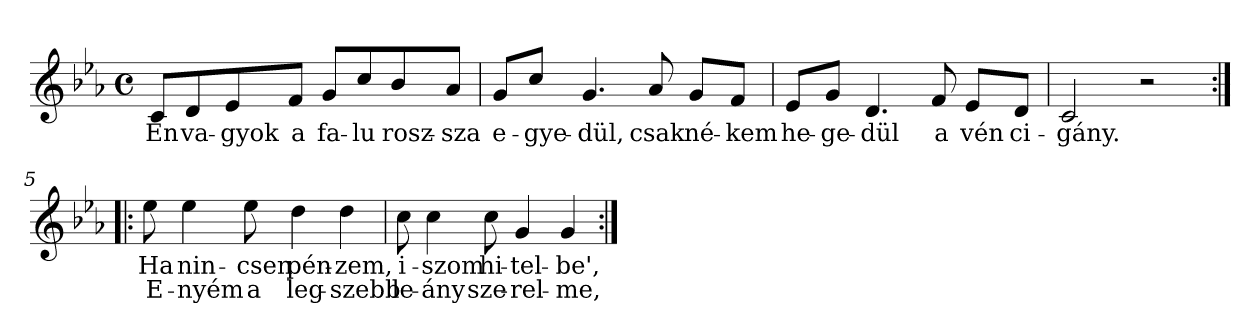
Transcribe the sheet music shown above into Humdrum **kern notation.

**kern	**text	**text
*part1	*part1	*part1
*staff1	*staff1	*staff1
*clefG2	*	*
*k[b-e-a-]	*	*
*c:	*	*
*M4/4	*	*
*met(c)	*	*
=1	=1	=1
!	!LO:LY:b	!
8c/L	Én	.
!	!LO:LY:b	!
8d/	va-	.
!	!LO:LY:b	!
8e-/	-gyok	.
!	!LO:LY:b	!
8f/J	a	.
!	!LO:LY:b	!
8g/L	fa-	.
!	!LO:LY:b	!
8cc/	-lu	.
!	!LO:LY:b	!
8b-/	rosz-	.
!	!LO:LY:b	!
8a-/J	-sza	.
=2	=2	=2
!	!LO:LY:b	!
8g/L	e-	.
!	!LO:LY:b	!
8cc/J	-gye-	.
!	!LO:LY:b	!
4.g/	-dül,	.
!	!LO:LY:b	!
8a-/	csak	.
!	!LO:LY:b	!
8g/L	né-	.
!	!LO:LY:b	!
8f/J	-kem	.
=3	=3	=3
!	!LO:LY:b	!
8e-/L	he-	.
!	!LO:LY:b	!
8g/J	-ge-	.
!	!LO:LY:b	!
4.d/	-dül	.
!	!LO:LY:b	!
8f/	a	.
!	!LO:LY:b	!
8e-/L	vén	.
!	!LO:LY:b	!
8d/J	ci-	.
=4	=4	=4
!	!LO:LY:b	!
2c/	-gány.	.
2r	.	.
!!LO:LB:g=z
=5:|!|:	=5:|!|:	=5:|!|:
!	!LO:LY:b	!LO:LY:b
8ee-\	Ha	E-
!	!LO:LY:b	!LO:LY:b
4ee-\	nin-	-nyém
!	!LO:LY:b	!LO:LY:b
8ee-\	-csen	a
!	!LO:LY:b	!LO:LY:b
4dd\	pén-	leg-
!	!LO:LY:b	!LO:LY:b
4dd\	-zem,	-szebb
=6	=6	=6
!	!LO:LY:b	!LO:LY:b
8cc\	i-	le-
!	!LO:LY:b	!LO:LY:b
4cc\	-szom	-ány
!	!LO:LY:b	!LO:LY:b
8cc\	hi-	sze-
!	!LO:LY:b	!LO:LY:b
4g/	-tel-	-rel-
!	!LO:LY:b	!LO:LY:b
4g/	-be',	-me,
=:|!	=:|!	=:|!
*-	*-	*-
